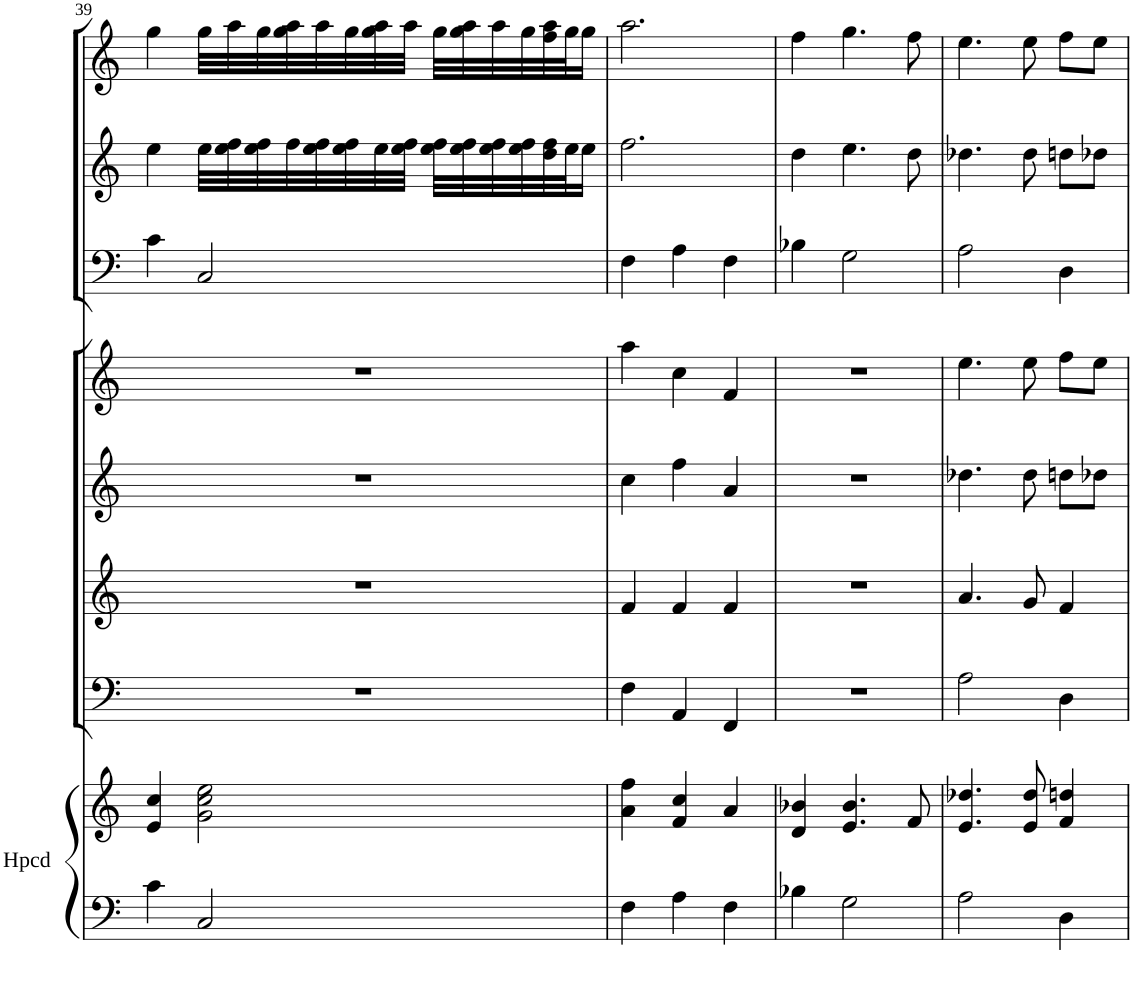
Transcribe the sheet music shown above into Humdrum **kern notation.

**kern	**kern	**kern	**kern	**kern	**kern	**kern	**kern	**kern
*part8	*part8	*part7	*part6	*part5	*part4	*part3	*part2	*part1
*staff9	*staff8	*staff7	*staff6	*staff5	*staff4	*staff3	*staff2	*staff1
*I"Harpsichord	*	*I"Double-bass	*I"Viola	*I"Violin II	*I"Violin I	*I"Cello solo	*I"Violin solo II	*I"Violin solo I
*I'Hpcd	*	*	*	*	*	*	*I'Vln	*I'Vln
!!LO:PB:g=z
*clefF4	*clefG2	*clefF4	*clefG2	*clefG2	*clefG2	*clefF4	*clefG2	*clefG2
*k[]	*k[]	*k[]	*k[]	*k[]	*k[]	*k[]	*k[]	*k[]
*M3/4	*M3/4	*M3/4	*M3/4	*M3/4	*M3/4	*M3/4	*M3/4	*M3/4
=39	=39	=39	=39	=39	=39	=39	=39	=39
4c\	4e/ 4cc/	2.r	2.r	2.r	2.r	4c\	4ee\	4gg\
2C/	2g\ 2cc\ 2ee\	.	.	.	.	2C/	32ee\LLL	32gg\LLL
.	.	.	.	.	.	.	32ee\ 32ff\	32aa\
.	.	.	.	.	.	.	32ee\ 32ff\	32gg\
.	.	.	.	.	.	.	32ff\	32gg\ 32aa\
.	.	.	.	.	.	.	32ee\ 32ff\	32aa\
.	.	.	.	.	.	.	32ee\ 32ff\	32gg\
.	.	.	.	.	.	.	32ee\	32gg\ 32aa\
.	.	.	.	.	.	.	32ee\ 32ff\JJJ	32aa\JJJ
.	.	.	.	.	.	.	32ee\ 32ff\LLL	32gg\LLL
.	.	.	.	.	.	.	32ee\ 32ff\	32gg\ 32aa\
.	.	.	.	.	.	.	32ee\ 32ff\	32aa\
.	.	.	.	.	.	.	32ee\ 32ff\	32gg\
.	.	.	.	.	.	.	32dd\ 32ff\	32ff\ 32aa\
.	.	.	.	.	.	.	32ee\J	32gg\J
.	.	.	.	.	.	.	16ee\JJ	16gg\JJ
=40	=40	=40	=40	=40	=40	=40	=40	=40
4F\	4a\ 4ff\	4F\	4f/	4cc\	4aa\	4F\	2.ff\	2.aa\
4A\	4f/ 4cc/	4AA/	4f/	4ff\	4cc\	4A\	.	.
4F\	4a/	4FF/	4f/	4a/	4f/	4F\	.	.
=41	=41	=41	=41	=41	=41	=41	=41	=41
4B-X\	4d/ 4b-X/	2.r	2.r	2.r	2.r	4B-X\	4dd\	4ff\
2G\	4.e/ 4.b-/	.	.	.	.	2G\	4.ee\	4.gg\
.	8f/	.	.	.	.	.	8dd\	8ff\
=42	=42	=42	=42	=42	=42	=42	=42	=42
2A\	4.e/ 4.dd-X/	2A\	4.a/	4.dd-X\	4.ee\	2A\	4.dd-X\	4.ee\
.	8e/ 8dd-/	.	8g/	8dd-\	8ee\	.	8dd-\	8ee\
4D\	4f/ 4ddn/	4D\	4f/	8ddn\L	8ff\L	4D\	8ddn\L	8ff\L
.	.	.	.	8dd-X\J	8ee\J	.	8dd-X\J	8ee\J
=	=	=	=	=	=	=	=	=
*-	*-	*-	*-	*-	*-	*-	*-	*-
